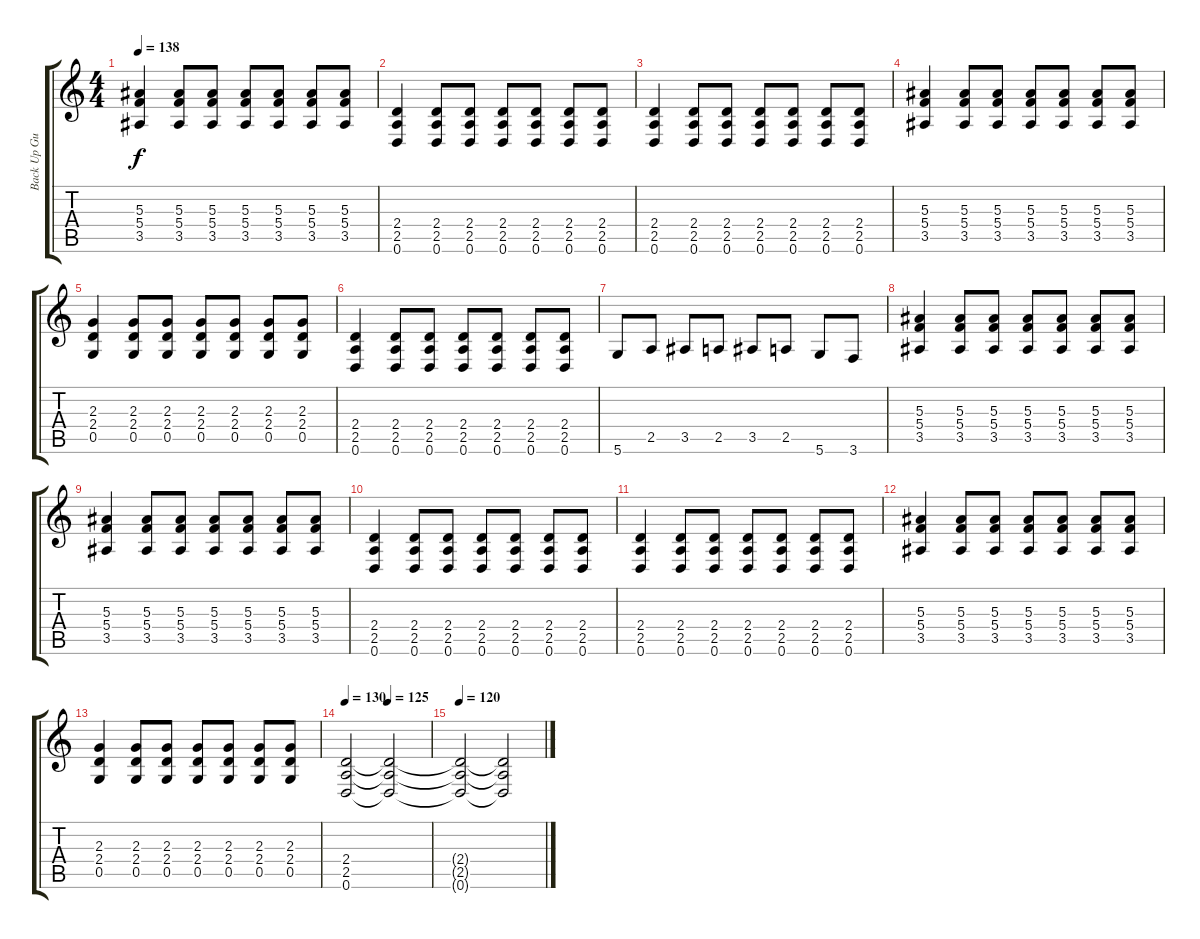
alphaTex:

\track ("Back Up Guitar" "Back Up Gu") {instrument distortionguitar}
\staff {score tabs}
\tuning (D4 A3 F3 C3 G2 D2) {hide}
\ts (4 4)
\tempo 138
\clef g2
\ks c
(5.3 5.4 3.5).4{dy f} (5.3 5.4 3.5).8 (5.3 5.4 3.5).8 (5.3 5.4 3.5).8 (5.3 5.4 3.5).8 (5.3 5.4 3.5).8 (5.3 5.4 3.5).8 |
(2.4 2.5 0.6).4 (2.4 2.5 0.6).8 (2.4 2.5 0.6).8 (2.4 2.5 0.6).8 (2.4 2.5 0.6).8 (2.4 2.5 0.6).8 (2.4 2.5 0.6).8 |
(2.4 2.5 0.6).4 (2.4 2.5 0.6).8 (2.4 2.5 0.6).8 (2.4 2.5 0.6).8 (2.4 2.5 0.6).8 (2.4 2.5 0.6).8 (2.4 2.5 0.6).8 |
(5.3 5.4 3.5).4 (5.3 5.4 3.5).8 (5.3 5.4 3.5).8 (5.3 5.4 3.5).8 (5.3 5.4 3.5).8 (5.3 5.4 3.5).8 (5.3 5.4 3.5).8 |
(2.3 2.4 0.5).4 (2.3 2.4 0.5).8 (2.3 2.4 0.5).8 (2.3 2.4 0.5).8 (2.3 2.4 0.5).8 (2.3 2.4 0.5).8 (2.3 2.4 0.5).8 |
(2.4 2.5 0.6).4 (2.4 2.5 0.6).8 (2.4 2.5 0.6).8 (2.4 2.5 0.6).8 (2.4 2.5 0.6).8 (2.4 2.5 0.6).8 (2.4 2.5 0.6).8 |
5.6.8 2.5.8 3.5.8 2.5.8 3.5.8 2.5.8 5.6.8 3.6.8 |
(5.3 5.4 3.5).4 (5.3 5.4 3.5).8 (5.3 5.4 3.5).8 (5.3 5.4 3.5).8 (5.3 5.4 3.5).8 (5.3 5.4 3.5).8 (5.3 5.4 3.5).8 |
(5.3 5.4 3.5).4 (5.3 5.4 3.5).8 (5.3 5.4 3.5).8 (5.3 5.4 3.5).8 (5.3 5.4 3.5).8 (5.3 5.4 3.5).8 (5.3 5.4 3.5).8 |
(2.4 2.5 0.6).4 (2.4 2.5 0.6).8 (2.4 2.5 0.6).8 (2.4 2.5 0.6).8 (2.4 2.5 0.6).8 (2.4 2.5 0.6).8 (2.4 2.5 0.6).8 |
(2.4 2.5 0.6).4 (2.4 2.5 0.6).8 (2.4 2.5 0.6).8 (2.4 2.5 0.6).8 (2.4 2.5 0.6).8 (2.4 2.5 0.6).8 (2.4 2.5 0.6).8 |
(5.3 5.4 3.5).4 (5.3 5.4 3.5).8 (5.3 5.4 3.5).8 (5.3 5.4 3.5).8 (5.3 5.4 3.5).8 (5.3 5.4 3.5).8 (5.3 5.4 3.5).8 |
(2.3 2.4 0.5).4 (2.3 2.4 0.5).8 (2.3 2.4 0.5).8 (2.3 2.4 0.5).8 (2.3 2.4 0.5).8 (2.3 2.4 0.5).8 (2.3 2.4 0.5).8 |
\tempo 130
\tempo (125 0.5)
(2.4 2.5 0.6).2 (2.4{t} 2.5{t} 0.6{t}).2{volume 10} |
\tempo 120
(2.4{t} 2.5{t} 0.6{t}).2{volume 8} (2.4{t} 2.5{t} 0.6{t}).2{volume 6}
